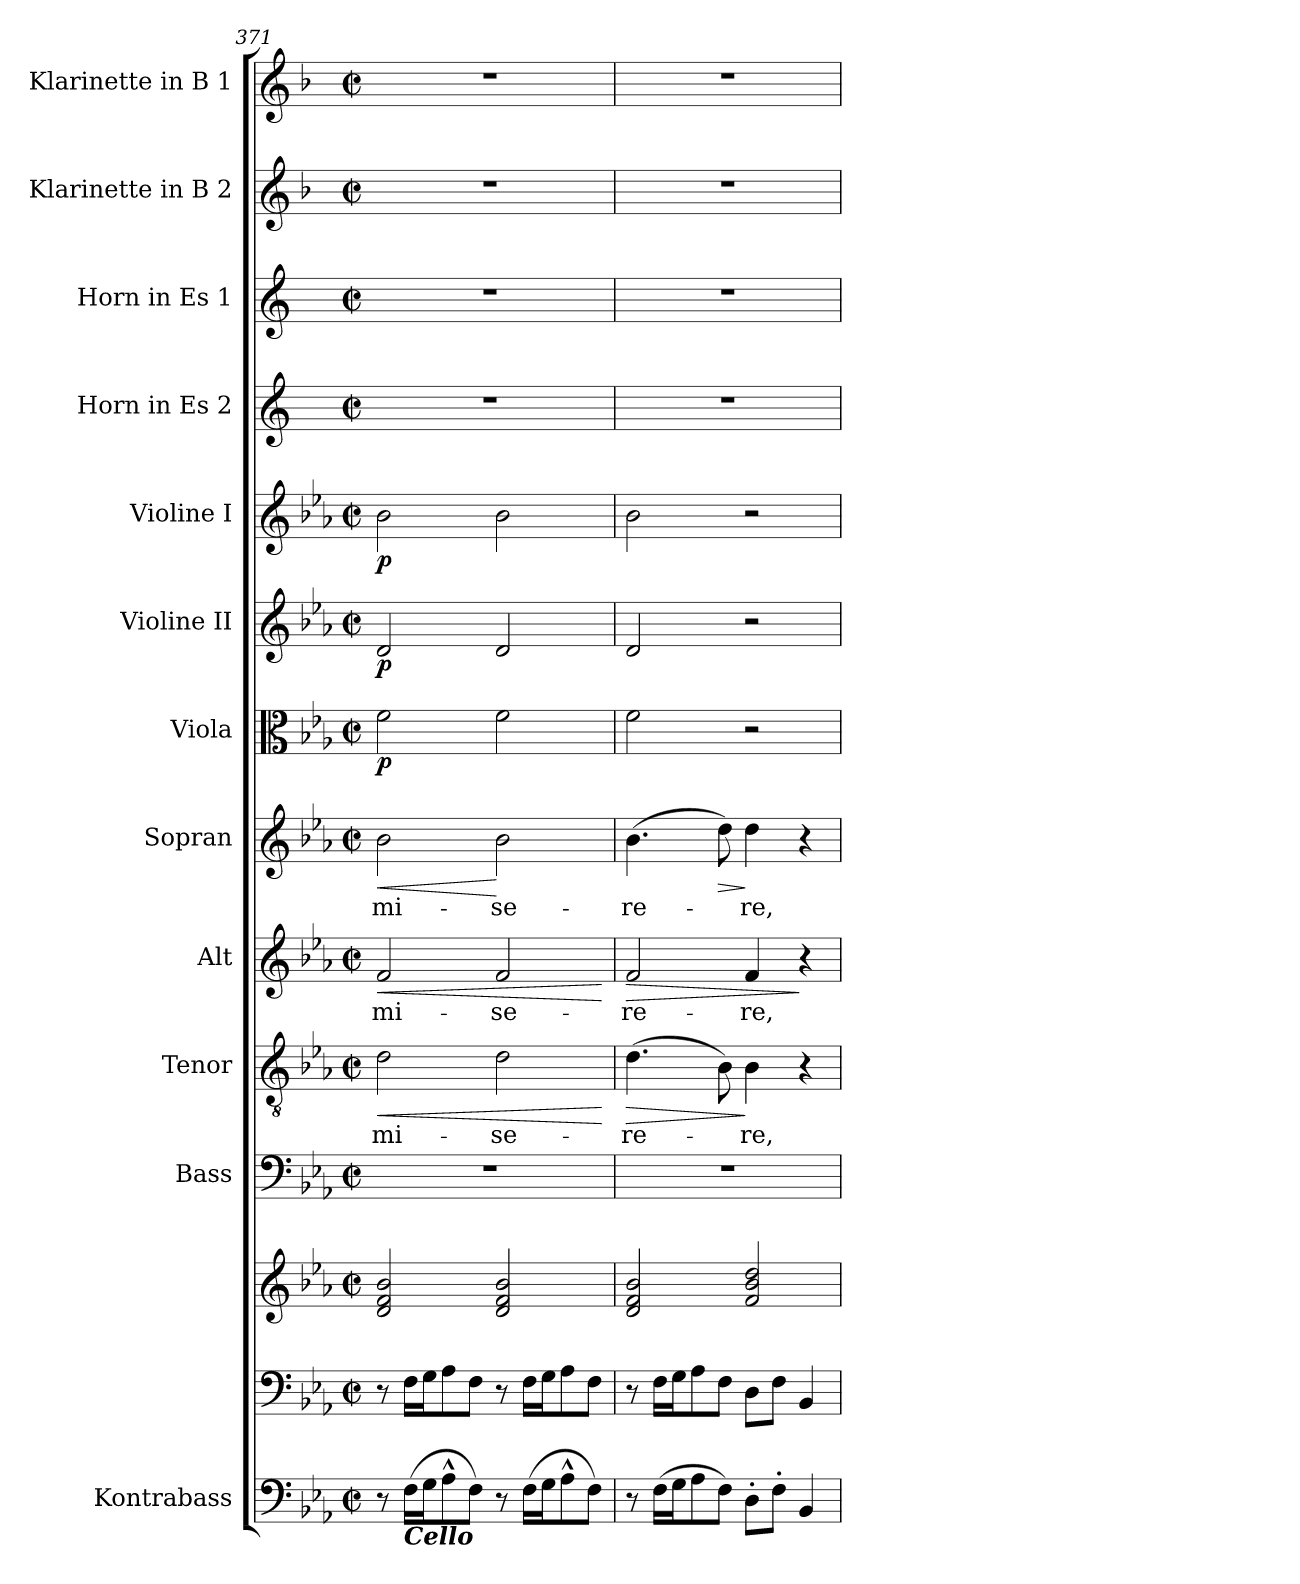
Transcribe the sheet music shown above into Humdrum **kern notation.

**kern	**kern	**kern	**kern	**kern	**text	**dynam	**kern	**text	**dynam	**kern	**text	**dynam	**kern	**dynam	**kern	**dynam	**kern	**dynam	**kern	**kern	**kern	**kern
*part13	*part12	*part12	*part11	*part10	*part10	*part10	*part9	*part9	*part9	*part8	*part8	*part8	*part7	*part7	*part6	*part6	*part5	*part5	*part4	*part3	*part2	*part1
*staff14	*staff13	*staff12	*staff11	*staff10	*staff10	*staff10	*staff9	*staff9	*staff9	*staff8	*staff8	*staff8	*staff7	*staff7	*staff6	*staff6	*staff5	*staff5	*staff4	*staff3	*staff2	*staff1
*I"Kontrabass	*	*	*I"Bass	*I"Tenor	*	*	*I"Alt	*	*	*I"Sopran	*	*	*I"Viola	*	*I"Violine II	*	*I"Violine I	*	*I"Horn in Es 2	*I"Horn in Es 1	*I"Klarinette in B 2	*I"Klarinette in B 1
*I'Kb.	*	*	*I'B	*I'T	*	*	*I'A	*	*	*I'S	*	*	*I'Vla.	*	*I'Vl. II	*	*I'Vl. I	*	*I'Hrn. 2	*I'Hrn. 1	*	*
*clefF4	*clefF4	*clefG2	*clefF4	*clefGv2	*	*	*clefG2	*	*	*clefG2	*	*	*clefC3	*	*clefG2	*	*clefG2	*	*clefG2	*clefG2	*clefG2	*clefG2
*ITrd7c12	*	*	*	*	*	*	*	*	*	*	*	*	*	*	*	*	*	*	*ITrd5c9	*ITrd5c9	*ITrd1c2	*ITrd1c2
*k[b-e-a-]	*k[b-e-a-]	*k[b-e-a-]	*k[b-e-a-]	*k[b-e-a-]	*	*	*k[b-e-a-]	*	*	*k[b-e-a-]	*	*	*k[b-e-a-]	*	*k[b-e-a-]	*	*k[b-e-a-]	*	*k[b-e-a-]	*k[b-e-a-]	*k[b-e-a-]	*k[b-e-a-]
*E-:	*E-:	*E-:	*E-:	*E-:	*	*	*E-:	*	*	*E-:	*	*	*E-:	*	*E-:	*	*E-:	*	*E-:	*E-:	*E-:	*E-:
*M2/2	*M2/2	*M2/2	*M2/2	*M2/2	*	*	*M2/2	*	*	*M2/2	*	*	*M2/2	*	*M2/2	*	*M2/2	*	*M2/2	*M2/2	*M2/2	*M2/2
*met(c|)	*met(c|)	*met(c|)	*met(c|)	*met(c|)	*	*	*met(c|)	*	*	*met(c|)	*	*	*met(c|)	*	*met(c|)	*	*met(c|)	*	*met(c|)	*met(c|)	*met(c|)	*met(c|)
=371	=371	=371	=371	=371	=371	=371	=371	=371	=371	=371	=371	=371	=371	=371	=371	=371	=371	=371	=371	=371	=371	=371
!	!	!	!	!	!LO:LY:b	!LO:HP:b	!	!LO:LY:b	!LO:HP:b	!	!LO:LY:b	!LO:HP:b	!	!LO:DY:b	!	!LO:DY:b	!	!LO:DY:b	!	!	!	!
8r	8r	2d/ 2f/ 2b-/	1r	2d\	mi-	<	2f/	mi-	<	2b-\	mi-	<	2f\	p	2d/	p	2b-\	p	1r	1r	1r	1r
!LO:TX:b:Bi:t=Cello	!	!	!	!	!	!	!	!	!	!	!	!	!	!	!	!	!	!	!	!	!	!
(>16FF\LL	16F\LL	.	.	.	.	.	.	.	.	.	.	.	.	.	.	.	.	.	.	.	.	.
16GG\J	16G\J	.	.	.	.	.	.	.	.	.	.	.	.	.	.	.	.	.	.	.	.	.
8AA-^^>\	8A-\	.	.	.	.	.	.	.	.	.	.	.	.	.	.	.	.	.	.	.	.	.
8FF\J)	8F\J	.	.	.	.	.	.	.	.	.	.	.	.	.	.	.	.	.	.	.	.	.
!	!	!	!	!	!LO:LY:b	!	!	!LO:LY:b	!	!	!LO:LY:b	!	!	!	!	!	!	!	!	!	!	!
8r	8r	2d/ 2f/ 2b-/	.	2d\	-se-	.	2f/	-se-	.	2b-\	-se-	[	2f\	.	2d/	.	2b-\	.	.	.	.	.
(>16FF\LL	16F\LL	.	.	.	.	.	.	.	.	.	.	.	.	.	.	.	.	.	.	.	.	.
16GG\J	16G\J	.	.	.	.	.	.	.	.	.	.	.	.	.	.	.	.	.	.	.	.	.
8AA-^^>\	8A-\	.	.	.	.	.	.	.	.	.	.	.	.	.	.	.	.	.	.	.	.	.
8FF\J)	8F\J	.	.	.	.	.	.	.	.	.	.	.	.	.	.	.	.	.	.	.	.	.
.	.	.	.	.	.	[	.	.	[	.	.	.	.	.	.	.	.	.	.	.	.	.
=372	=372	=372	=372	=372	=372	=372	=372	=372	=372	=372	=372	=372	=372	=372	=372	=372	=372	=372	=372	=372	=372	=372
!	!	!	!	!	!LO:LY:b	!LO:HP:b	!	!LO:LY:b	!LO:HP:b	!	!LO:LY:b	!	!	!	!	!	!	!	!	!	!	!
8r	8r	2d/ 2f/ 2b-/	1r	(>4.d\	-re-	>	2f/	-re-	>	(>4.b-\	-re-	.	2f\	.	2d/	.	2b-\	.	1r	1r	1r	1r
(>16FF\LL	16F\LL	.	.	.	.	.	.	.	.	.	.	.	.	.	.	.	.	.	.	.	.	.
16GG\J	16G\J	.	.	.	.	.	.	.	.	.	.	.	.	.	.	.	.	.	.	.	.	.
8AA-\	8A-\	.	.	.	.	.	.	.	.	.	.	.	.	.	.	.	.	.	.	.	.	.
!	!	!	!	!	!	!	!	!	!	!	!	!LO:HP:b	!	!	!	!	!	!	!	!	!	!
8FF\J)	8F\J	.	.	8B-\)	.	.	.	.	.	8dd\)	.	>	.	.	.	.	.	.	.	.	.	.
!	!	!	!	!	!LO:LY:b	!	!	!LO:LY:b	!	!	!LO:LY:b	!	!	!	!	!	!	!	!	!	!	!
8DD'>\L	8D\L	2f/ 2b-/ 2dd/	.	4B-\	-re,	]	4f/	-re,	.	4dd\	-re,	]	2r	.	2r	.	2r	.	.	.	.	.
8FF'>\J	8F\J	.	.	.	.	.	.	.	.	.	.	.	.	.	.	.	.	.	.	.	.	.
4BBB-/	4BB-/	.	.	4r	.	.	4r	.	]	4r	.	.	.	.	.	.	.	.	.	.	.	.
=	=	=	=	=	=	=	=	=	=	=	=	=	=	=	=	=	=	=	=	=	=	=
*-	*-	*-	*-	*-	*-	*-	*-	*-	*-	*-	*-	*-	*-	*-	*-	*-	*-	*-	*-	*-	*-	*-
